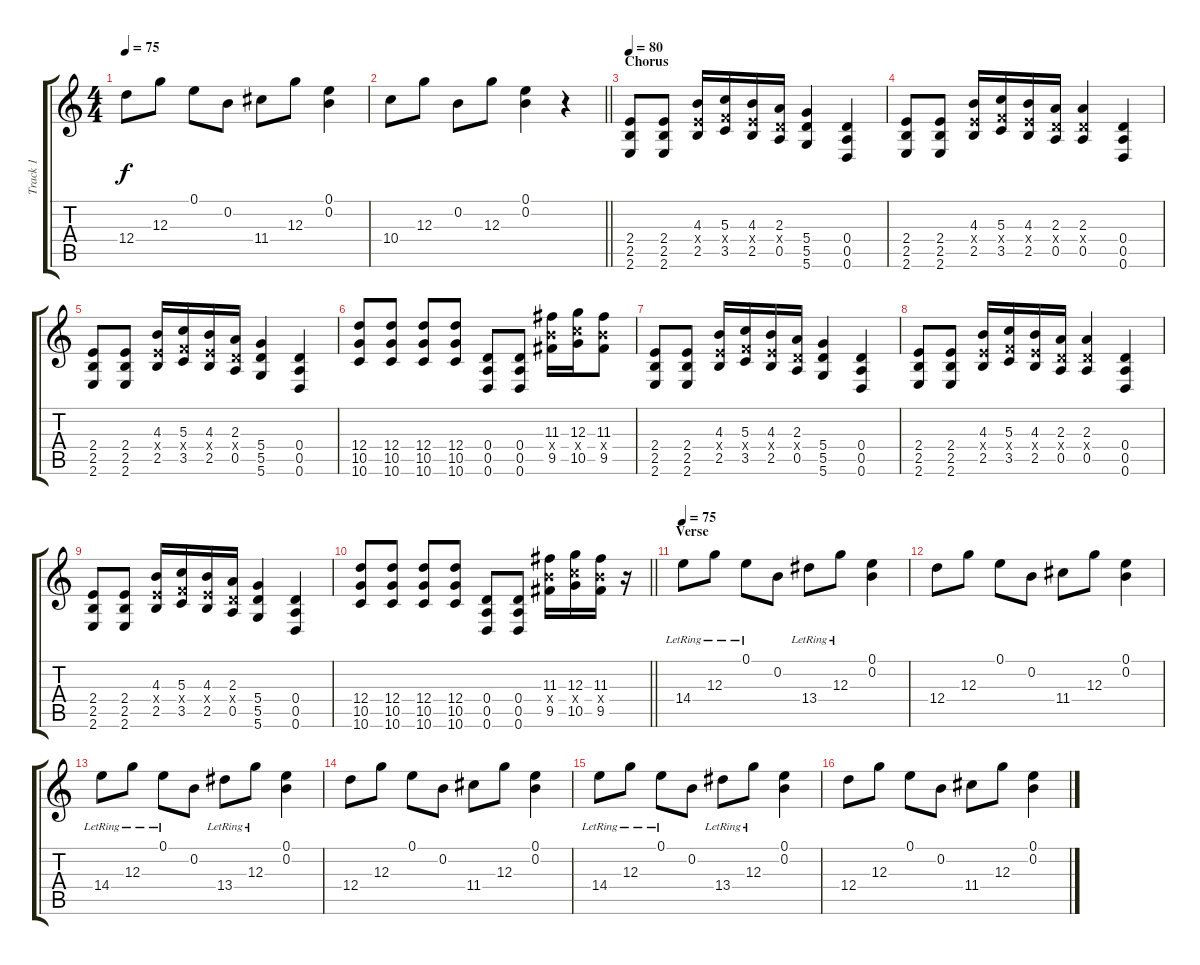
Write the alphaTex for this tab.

\track ("Track 1" "Track 1") {instrument electricguitarclean}
\staff {score tabs}
\tuning (E4 B3 G3 D3 A2 D2) {hide}
\ts (4 4)
\tempo 75
\clef g2
\ks c
12.4.8{dy f} 12.3.8 0.1.8 0.2.8 11.4.8 12.3.8 (0.1 0.2).4 |
\barLineRight lightlight
10.4.8 12.3.8 0.2.8 12.3.8 (0.1 0.2).4 r.4 |
\section ("" "Chorus")
\tempo 80
(2.4 2.5 2.6).8{instrument distortionguitar} (2.4 2.5 2.6).8 (4.3 2.4{x} 2.5).16 (5.3 3.4{x} 3.5).16 (4.3 2.4{x} 2.5).16 (2.3 0.4{x} 0.5).16 (5.4 5.5 5.6).4 (0.4 0.5 0.6).4 |
(2.4 2.5 2.6).8 (2.4 2.5 2.6).8 (4.3 2.4{x} 2.5).16 (5.3 3.4{x} 3.5).16 (4.3 2.4{x} 2.5).16 (2.3 0.4{x} 0.5).16 (2.3 0.4{x} 0.5).4 (0.4 0.5 0.6).4 |
(2.4 2.5 2.6).8 (2.4 2.5 2.6).8 (4.3 2.4{x} 2.5).16 (5.3 3.4{x} 3.5).16 (4.3 2.4{x} 2.5).16 (2.3 0.4{x} 0.5).16 (5.4 5.5 5.6).4 (0.4 0.5 0.6).4 |
(12.4 10.5 10.6).8 (12.4 10.5 10.6).8 (12.4 10.5 10.6).8 (12.4 10.5 10.6).8 (0.4 0.5 0.6).8 (0.4 0.5 0.6).8 (11.3 9.4{x} 9.5).16 (12.3 10.4{x} 10.5).16 (11.3 9.4{x} 9.5).8 |
(2.4 2.5 2.6).8 (2.4 2.5 2.6).8 (4.3 2.4{x} 2.5).16 (5.3 3.4{x} 3.5).16 (4.3 2.4{x} 2.5).16 (2.3 0.4{x} 0.5).16 (5.4 5.5 5.6).4 (0.4 0.5 0.6).4 |
(2.4 2.5 2.6).8 (2.4 2.5 2.6).8 (4.3 2.4{x} 2.5).16 (5.3 3.4{x} 3.5).16 (4.3 2.4{x} 2.5).16 (2.3 0.4{x} 0.5).16 (2.3 0.4{x} 0.5).4 (0.4 0.5 0.6).4 |
(2.4 2.5 2.6).8 (2.4 2.5 2.6).8 (4.3 2.4{x} 2.5).16 (5.3 3.4{x} 3.5).16 (4.3 2.4{x} 2.5).16 (2.3 0.4{x} 0.5).16 (5.4 5.5 5.6).4 (0.4 0.5 0.6).4 |
\barLineRight lightlight
(12.4 10.5 10.6).8 (12.4 10.5 10.6).8 (12.4 10.5 10.6).8 (12.4 10.5 10.6).8 (0.4 0.5 0.6).8 (0.4 0.5 0.6).8 (11.3 9.4{x} 9.5).16 (12.3 10.4{x} 10.5).16 (11.3 9.4{x} 9.5).16 r.16 |
\section ("" "Verse")
\tempo 75
14.4{lr}.8{instrument electricguitarclean} 12.3{lr}.8 0.1{lr}.8 0.2.8 13.4{lr}.8 12.3{lr}.8 (0.1 0.2).4 |
12.4.8 12.3.8 0.1.8 0.2.8 11.4.8 12.3.8 (0.1 0.2).4 |
14.4{lr}.8 12.3{lr}.8 0.1{lr}.8 0.2.8 13.4{lr}.8 12.3{lr}.8 (0.1 0.2).4 |
12.4.8 12.3.8 0.1.8 0.2.8 11.4.8 12.3.8 (0.1 0.2).4 |
14.4{lr}.8 12.3{lr}.8 0.1{lr}.8 0.2.8 13.4{lr}.8 12.3{lr}.8 (0.1 0.2).4 |
12.4.8 12.3.8 0.1.8 0.2.8 11.4.8 12.3.8 (0.1 0.2).4
